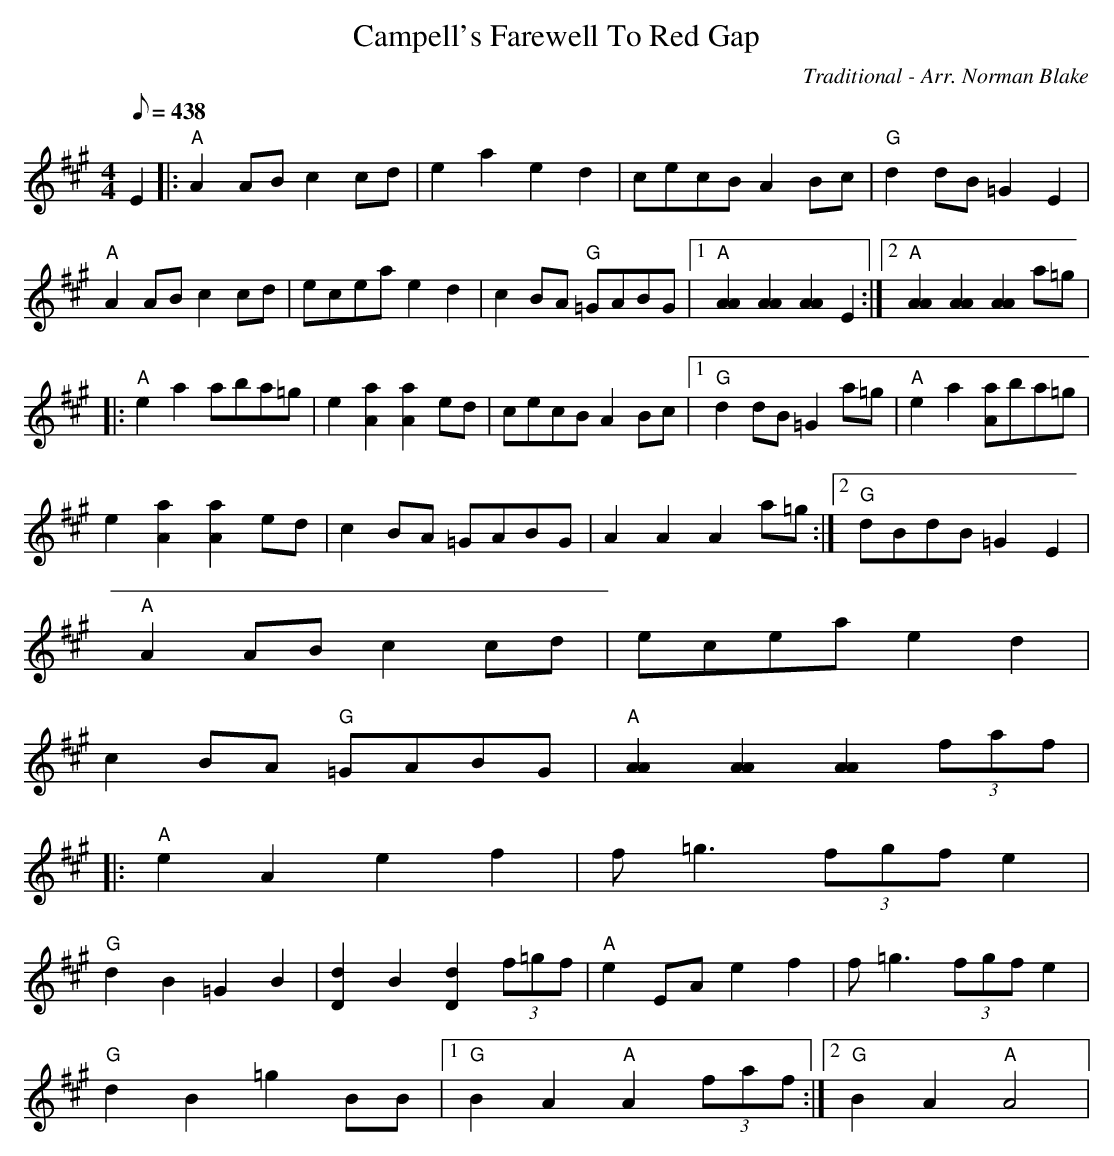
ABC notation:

X:1
T:Campell's Farewell To Red Gap
C:Traditional - Arr. Norman Blake
M:4/4
L:1/8
Q:1/8=438
K:A
E2|:"A"A2AB c2cd|e2a2 e2d2|cecB A2Bc|"G"d2dB =G2E2|
"A"A2AB c2cd|ecea e2d2|c2BA "G"=GABG|1 "A"[A2A2][A2A2]\
 [A2A2]E2:|2 "A"[A2A2][A2A2] [A2A2]a=g |
|:"A"e2a2 aba=g|e2[a2A2] [a2A2]ed|cecB\
 A2Bc|1 "G"d2dB =G2a=g|"A"e2a2 [aA]ba=g|
e2[a2A2] [a2A2]ed|c2BA =GABG|A2A2 A2a=g:|2 "G"dBdB =G2E2|
"A"A2ABc2cd|ecea e2d2|
c2BA "G"=GABG|"A"[A2A2][A2A2] [A2A2] (3faf|
 |:"A"e2A2 e2f2|f=g3 (3fgf e2|
"G"d2B2 =G2B2|[d2D2]B2 [d2D2] (3f=gf|"A"e2EA e2f2|f=g3 (3fgf e2|
"G"d2B2 =g2BB|1 "G"B2A2 "A"A2 (3faf:|2 "G"B2A2 "A"A4|
